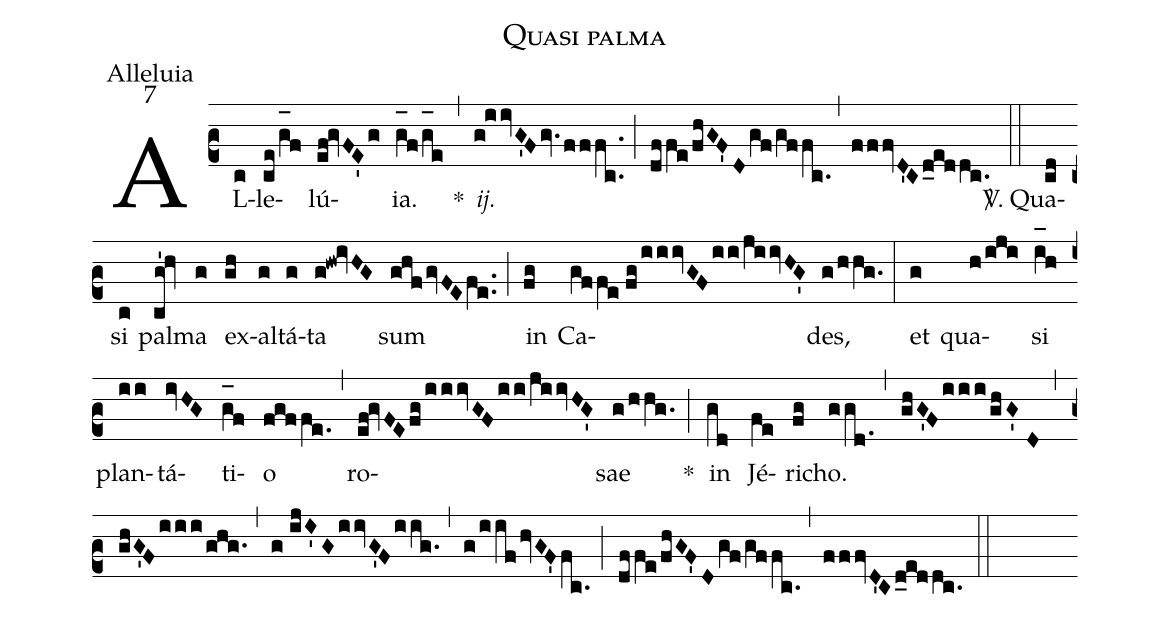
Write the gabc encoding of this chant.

name:Quasi palma;
office-part:Alleluia;
mode:7;
%%
(c2) AL(c)le(ce/g_[oh:h]f)lú(ef!gvFE'g){ia}.(g_[oh:h]f/g_[oh:h]e) <clear>*(,) <i>ij.</i>(g!iivG'Fgv.fffc..) (;) (dffe/fhGF'Dgf/gffc.) (,) (fffvD'Cd_eddc.) (::) <sp>V/</sp>. Qua(cd)si(c) pal(cg'!hv)ma(g) ex(gh)al(g)tá(g)ta(g!hw!ivHG) sum(ghfgvFEfe..) (;) in(fg) Ca(gffe//fg/iiivGFii/jiivHG')des,(g/hhg.) (:) et(g) qua(h/iji)si(i_[oh:h]h) plan(ii)tá(ivHG)ti(g_[oh:h]f)o(fgffe.) (,) ro(ef!gvFEfg/iiivGFii/jiivHG')sae(g/hhg.) <clear>*(;) in(gd) Jé(fe)ri(fg)cho.(ggd.) (,) (ghG'Fiii/ghG'//D) (,) (ghG'Fiii/ghg.) (,) (g//ijI'GiivG'Fiig.) (,) (g/iifhvGF'fc.) (;) (dffe/fhGF'Dgf/gffc.) (,) (fffvD'C/!d_eddc.) (::)
